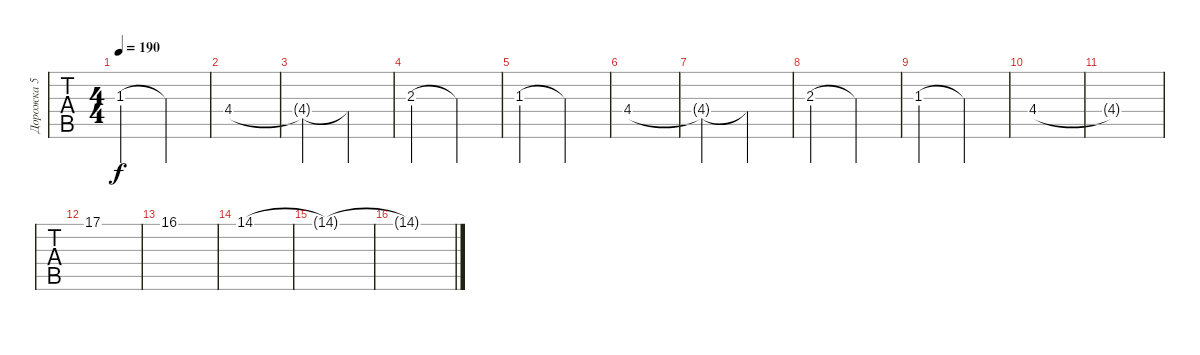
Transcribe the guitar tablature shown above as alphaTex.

\track ("Дорожка 5" "Дорожка 5") {instrument churchorgan}
\staff {tabs}
\tuning (E4 B3 G3 D3 A2 E2) {hide}
\ts (4 4)
\tempo 190
\clef g2
\ks c
1.3.2{dy f volume 8} 1.3{t}.2{volume 5} |
4.4.1{volume 8} |
4.4{t}.2 4.4{t}.2{volume 3} |
2.3.2{volume 8} 2.3{t}.2{volume 3} |
1.3.2{volume 8} 1.3{t}.2{volume 3} |
4.4.1{volume 8} |
4.4{t}.2 4.4{t}.2{volume 3} |
2.3.2{volume 8} 2.3{t}.2{volume 3} |
1.3.2{volume 8} 1.3{t}.2{volume 3} |
4.4.1{volume 8} |
4.4{t}.1 |
17.1.1 |
16.1.1 |
14.1.1 |
14.1{t}.1 |
14.1{t}.1
